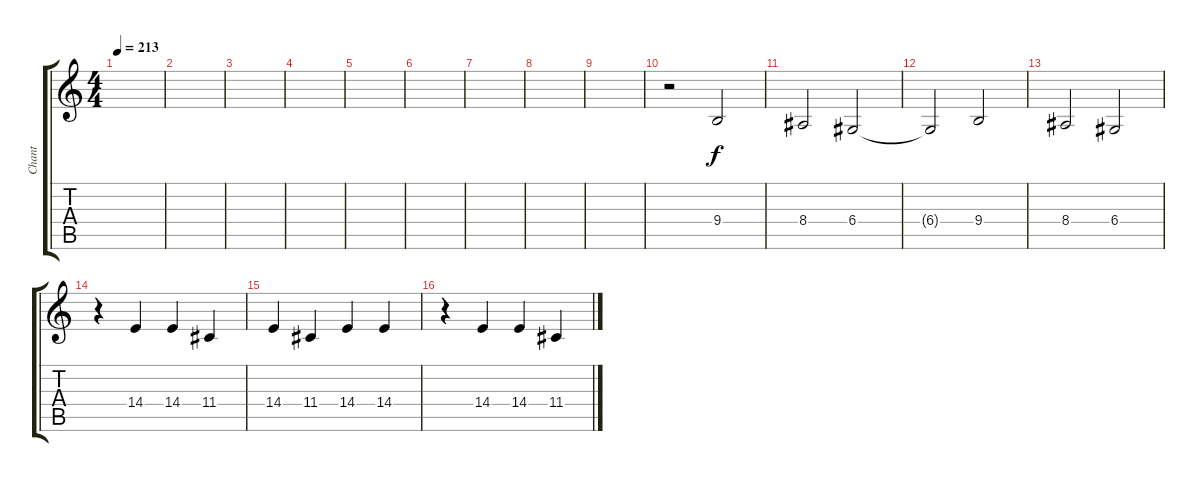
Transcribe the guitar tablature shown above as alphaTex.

\track ("Chant" "Chant") {instrument choiraahs}
\staff {score tabs}
\tuning (E4 B3 G3 D3 A2 E2) {hide}
\ts (4 4)
\tempo 213
\clef g2
\ks c
|
|
|
|
|
|
|
|
|
r.2 9.4.2 |
8.4.2 6.4.2 |
6.4{t}.2 9.4.2 |
8.4.2 6.4.2 |
r.4 14.4.4 14.4.4 11.4.4 |
14.4.4 11.4.4 14.4.4 14.4.4 |
r.4 14.4.4 14.4.4 11.4.4
